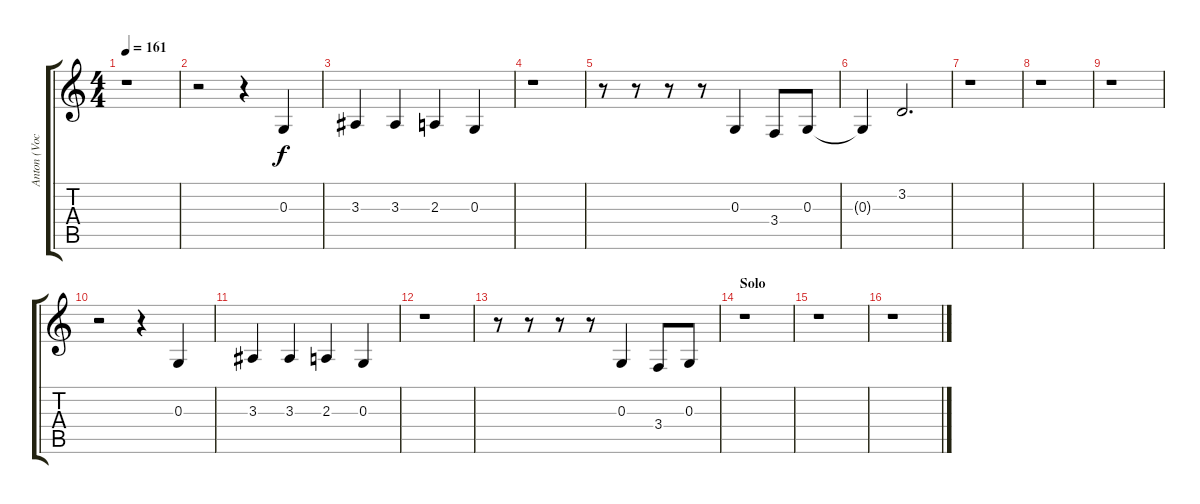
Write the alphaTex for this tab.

\track ("Anton (Vocals)" "Anton (Voc") {instrument acousticgrandpiano}
\staff {score tabs}
\tuning (E4 B3 G3 D3 A2 E2) {hide}
\ts (4 4)
\tempo 161
\clef g2
\ks c
r.1{dy f} |
r.2 r.4 0.3.4 |
3.3.4 3.3.4 2.3.4 0.3.4 |
r.1 |
r.8 r.8 r.8 r.8 0.3.4 3.4.8 0.3.8 |
0.3{t}.4 3.2.2{d} |
r.1 |
r.1 |
r.1 |
r.2 r.4 0.3.4 |
3.3.4 3.3.4 2.3.4 0.3.4 |
r.1 |
r.8 r.8 r.8 r.8 0.3.4 3.4.8 0.3.8 |
\section ("" "Solo")
r.1 |
r.1 |
r.1
